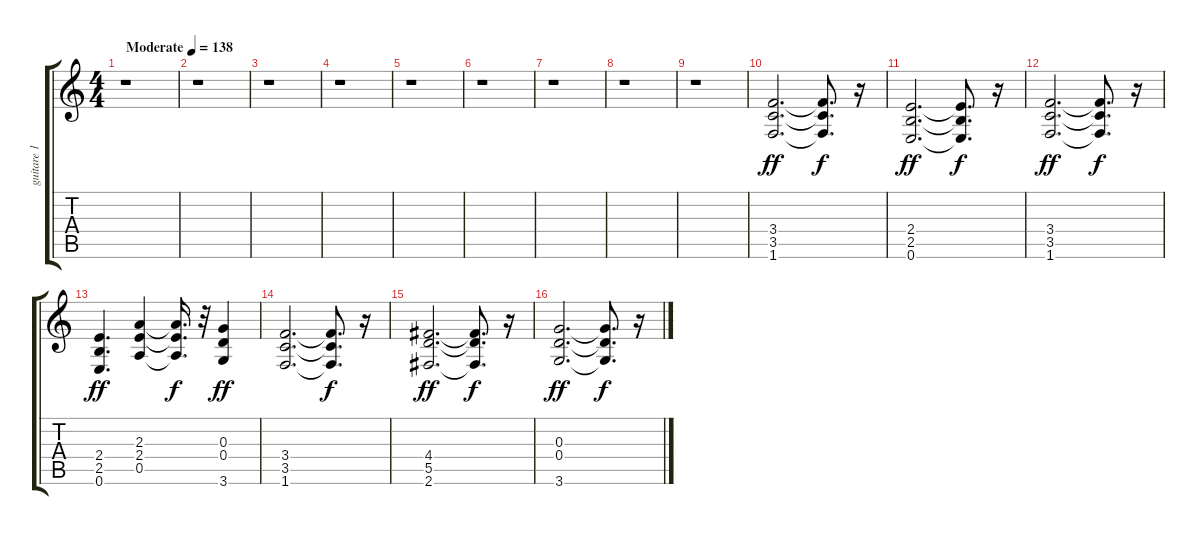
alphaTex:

\track ("guitare 1" "guitare 1") {instrument distortionguitar}
\staff {score tabs}
\tuning (E4 B3 G3 D3 A2 E2) {hide}
\ts (4 4)
\tempo (138 "Moderate")
\clef g2
\ks c
r.1{dy ff instrument distortionguitar} |
r.1 |
r.1 |
r.1 |
r.1 |
r.1 |
r.1 |
r.1 |
r.1 |
(3.4 3.5 1.6).2{d} (3.4{t} 3.5{t} 1.6{t}).8{d dy f} r.16 |
(2.4 2.5 0.6).2{d dy ff} (2.4{t} 2.5{t} 0.6{t}).8{d dy f} r.16 |
(3.4 3.5 1.6).2{d dy ff} (3.4{t} 3.5{t} 1.6{t}).8{d dy f} r.16 |
(2.4 2.5 0.6).4{d dy ff} (2.3 2.4 0.5).4 (2.3{t} 2.4{t} 0.5{t}).16{d dy f} r.32 (0.3 0.4 3.6).4{dy ff} |
(3.4 3.5 1.6).2{d} (3.4{t} 3.5{t} 1.6{t}).8{d dy f} r.16 |
(4.4 5.5 2.6).2{d dy ff} (4.4{t} 5.5{t} 2.6{t}).8{d dy f} r.16 |
(0.3 0.4 3.6).2{d dy ff} (0.3{t} 0.4{t} 3.6{t}).8{d dy f} r.16
